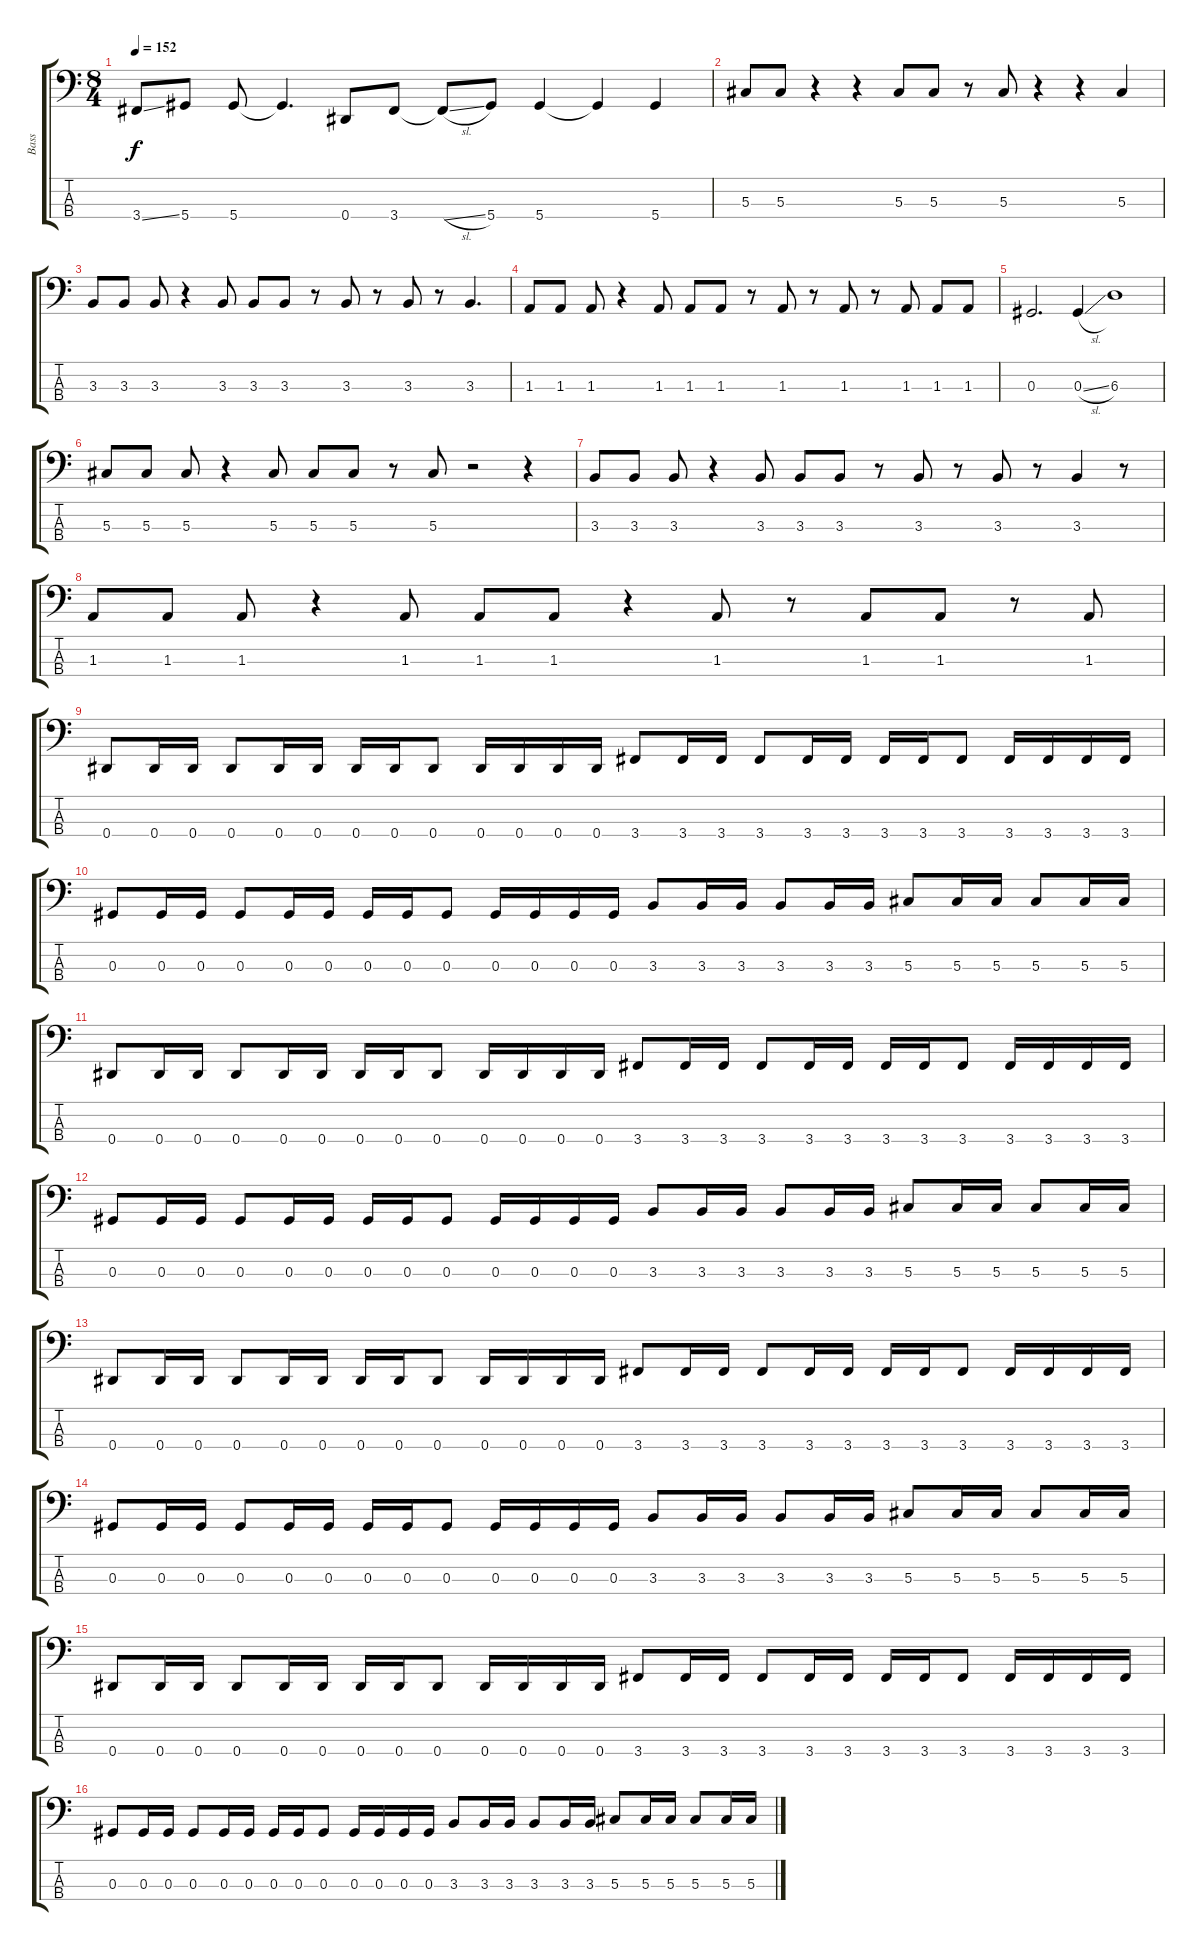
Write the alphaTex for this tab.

\track ("Bass" "Bass") {instrument electricbassfinger}
\staff {score tabs}
\tuning (Gb2 Db2 Ab1 Eb1) {hide}
\ts (8 4)
\tempo 152
\clef f4
\ks c
3.4{ss t}.8{dy f} 5.4.8 5.4.8 5.4{t}.4{d} 0.4.8 3.4.8 3.4{sl t}.8 5.4.8 5.4.4 5.4{t}.4 5.4.4 |
5.3.8 5.3.8 r.4 r.4 5.3.8 5.3.8 r.8 5.3.8 r.4 r.4 5.3.4 |
3.3.8 3.3.8 3.3.8 r.4 3.3.8 3.3.8 3.3.8 r.8 3.3.8 r.8 3.3.8 r.8 3.3.4{d} |
1.3.8 1.3.8 1.3.8 r.4 1.3.8 1.3.8 1.3.8 r.8 1.3.8 r.8 1.3.8 r.8 1.3.8 1.3.8 1.3.8 |
0.3.2{d} 0.3{sl}.4 6.3.1 |
5.3.8 5.3.8 5.3.8 r.4 5.3.8 5.3.8 5.3.8 r.8 5.3.8 r.2 r.4 |
3.3.8 3.3.8 3.3.8 r.4 3.3.8 3.3.8 3.3.8 r.8 3.3.8 r.8 3.3.8 r.8 3.3.4 r.8 |
1.3.8 1.3.8 1.3.8 r.4 1.3.8 1.3.8 1.3.8 r.4 1.3.8 r.8 1.3.8 1.3.8 r.8 1.3.8 |
0.4.8 0.4.16 0.4.16 0.4.8 0.4.16 0.4.16 0.4.16 0.4.16 0.4.8 0.4.16 0.4.16 0.4.16 0.4.16 3.4.8 3.4.16 3.4.16 3.4.8 3.4.16 3.4.16 3.4.16 3.4.16 3.4.8 3.4.16 3.4.16 3.4.16 3.4.16 |
0.3.8 0.3.16 0.3.16 0.3.8 0.3.16 0.3.16 0.3.16 0.3.16 0.3.8 0.3.16 0.3.16 0.3.16 0.3.16 3.3.8 3.3.16 3.3.16 3.3.8 3.3.16 3.3.16 5.3.8 5.3.16 5.3.16 5.3.8 5.3.16 5.3.16 |
0.4.8 0.4.16 0.4.16 0.4.8 0.4.16 0.4.16 0.4.16 0.4.16 0.4.8 0.4.16 0.4.16 0.4.16 0.4.16 3.4.8 3.4.16 3.4.16 3.4.8 3.4.16 3.4.16 3.4.16 3.4.16 3.4.8 3.4.16 3.4.16 3.4.16 3.4.16 |
0.3.8 0.3.16 0.3.16 0.3.8 0.3.16 0.3.16 0.3.16 0.3.16 0.3.8 0.3.16 0.3.16 0.3.16 0.3.16 3.3.8 3.3.16 3.3.16 3.3.8 3.3.16 3.3.16 5.3.8 5.3.16 5.3.16 5.3.8 5.3.16 5.3.16 |
0.4.8 0.4.16 0.4.16 0.4.8 0.4.16 0.4.16 0.4.16 0.4.16 0.4.8 0.4.16 0.4.16 0.4.16 0.4.16 3.4.8 3.4.16 3.4.16 3.4.8 3.4.16 3.4.16 3.4.16 3.4.16 3.4.8 3.4.16 3.4.16 3.4.16 3.4.16 |
0.3.8 0.3.16 0.3.16 0.3.8 0.3.16 0.3.16 0.3.16 0.3.16 0.3.8 0.3.16 0.3.16 0.3.16 0.3.16 3.3.8 3.3.16 3.3.16 3.3.8 3.3.16 3.3.16 5.3.8 5.3.16 5.3.16 5.3.8 5.3.16 5.3.16 |
0.4.8 0.4.16 0.4.16 0.4.8 0.4.16 0.4.16 0.4.16 0.4.16 0.4.8 0.4.16 0.4.16 0.4.16 0.4.16 3.4.8 3.4.16 3.4.16 3.4.8 3.4.16 3.4.16 3.4.16 3.4.16 3.4.8 3.4.16 3.4.16 3.4.16 3.4.16 |
0.3.8 0.3.16 0.3.16 0.3.8 0.3.16 0.3.16 0.3.16 0.3.16 0.3.8 0.3.16 0.3.16 0.3.16 0.3.16 3.3.8 3.3.16 3.3.16 3.3.8 3.3.16 3.3.16 5.3.8 5.3.16 5.3.16 5.3.8 5.3.16 5.3.16
